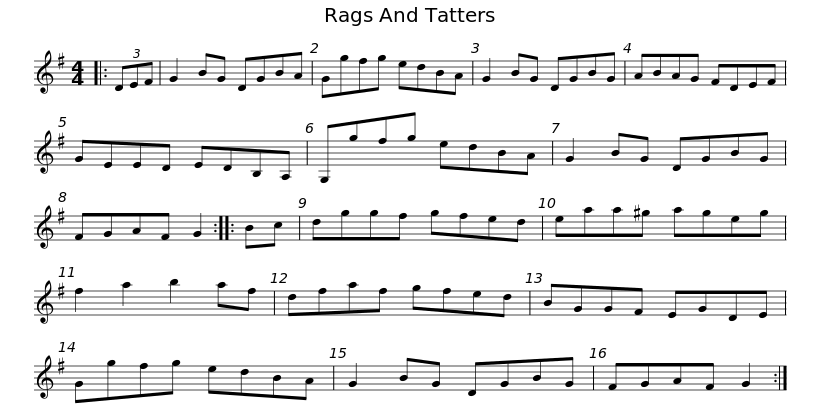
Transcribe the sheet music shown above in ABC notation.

X:1
L:1/8
M:4/4
I:linebreak $
K:G
V:1 treble
V:1
|: (3DEF | G2 BG DGBA | Ggfg edBA | G2 BG DGBG | ABAG FDEF | %5
 GEED EDB,A, |$ G,gfg edBA | G2 BG DGBG | FGAF G2 :: Bc | %10
 dggf gfed | eaa^g ageg |$ f2 a2 b2 af | dfaf gfed | BGGF EGDE | %15
 Ggfg edBA | G2 BG DGBG | FGAF G2 :| %18
